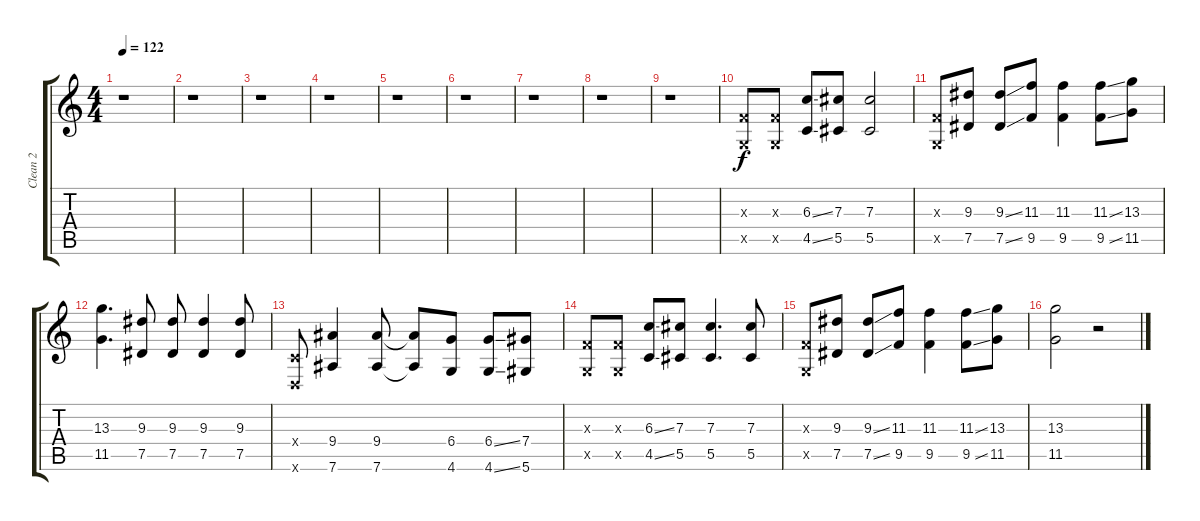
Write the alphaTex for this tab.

\track ("Clean 2" "Clean 2") {instrument acousticguitarsteel}
\staff {score tabs}
\tuning (Eb4 Bb3 Gb3 Db3 Ab2 Eb2) {hide}
\ts (4 4)
\tempo 122
\clef g2
\ks c
r.1{dy f} |
r.1 |
r.1 |
r.1 |
r.1 |
r.1 |
r.1 |
r.1 |
r.1 |
(-1.3{x} -1.5{x}).8 (-1.3{x} -1.5{x}).8 (6.3{ss} 4.5{ss}).8 (7.3 5.5).8 (7.3 5.5).2 |
(-1.3{x} -1.5{x}).8 (9.3 7.5).8 (9.3{ss} 7.5{ss}).8 (11.3 9.5).8 (11.3 9.5).4 (11.3{ss} 9.5{ss}).8 (13.3 11.5).8 |
(13.3 11.5).4{d} (9.3 7.5).8 (9.3 7.5).8 (9.3 7.5).4 (9.3 7.5).8 |
(-1.4{x} -1.6{x}).8 (9.4 7.6).4 (9.4 7.6).8 (9.4{t} 7.6{t}).8 (6.4 4.6).8 (6.4{ss} 4.6{ss}).8 (7.4 5.6).8 |
(-1.3{x} -1.5{x}).8 (-1.3{x} -1.5{x}).8 (6.3{ss} 4.5{ss}).8 (7.3 5.5).8 (7.3 5.5).4{d} (7.3 5.5).8 |
(-1.3{x} -1.5{x}).8 (9.3 7.5).8 (9.3{ss} 7.5{ss}).8 (11.3 9.5).8 (11.3 9.5).4 (11.3{ss} 9.5{ss}).8 (13.3 11.5).8 |
(13.3 11.5).2 r.2
